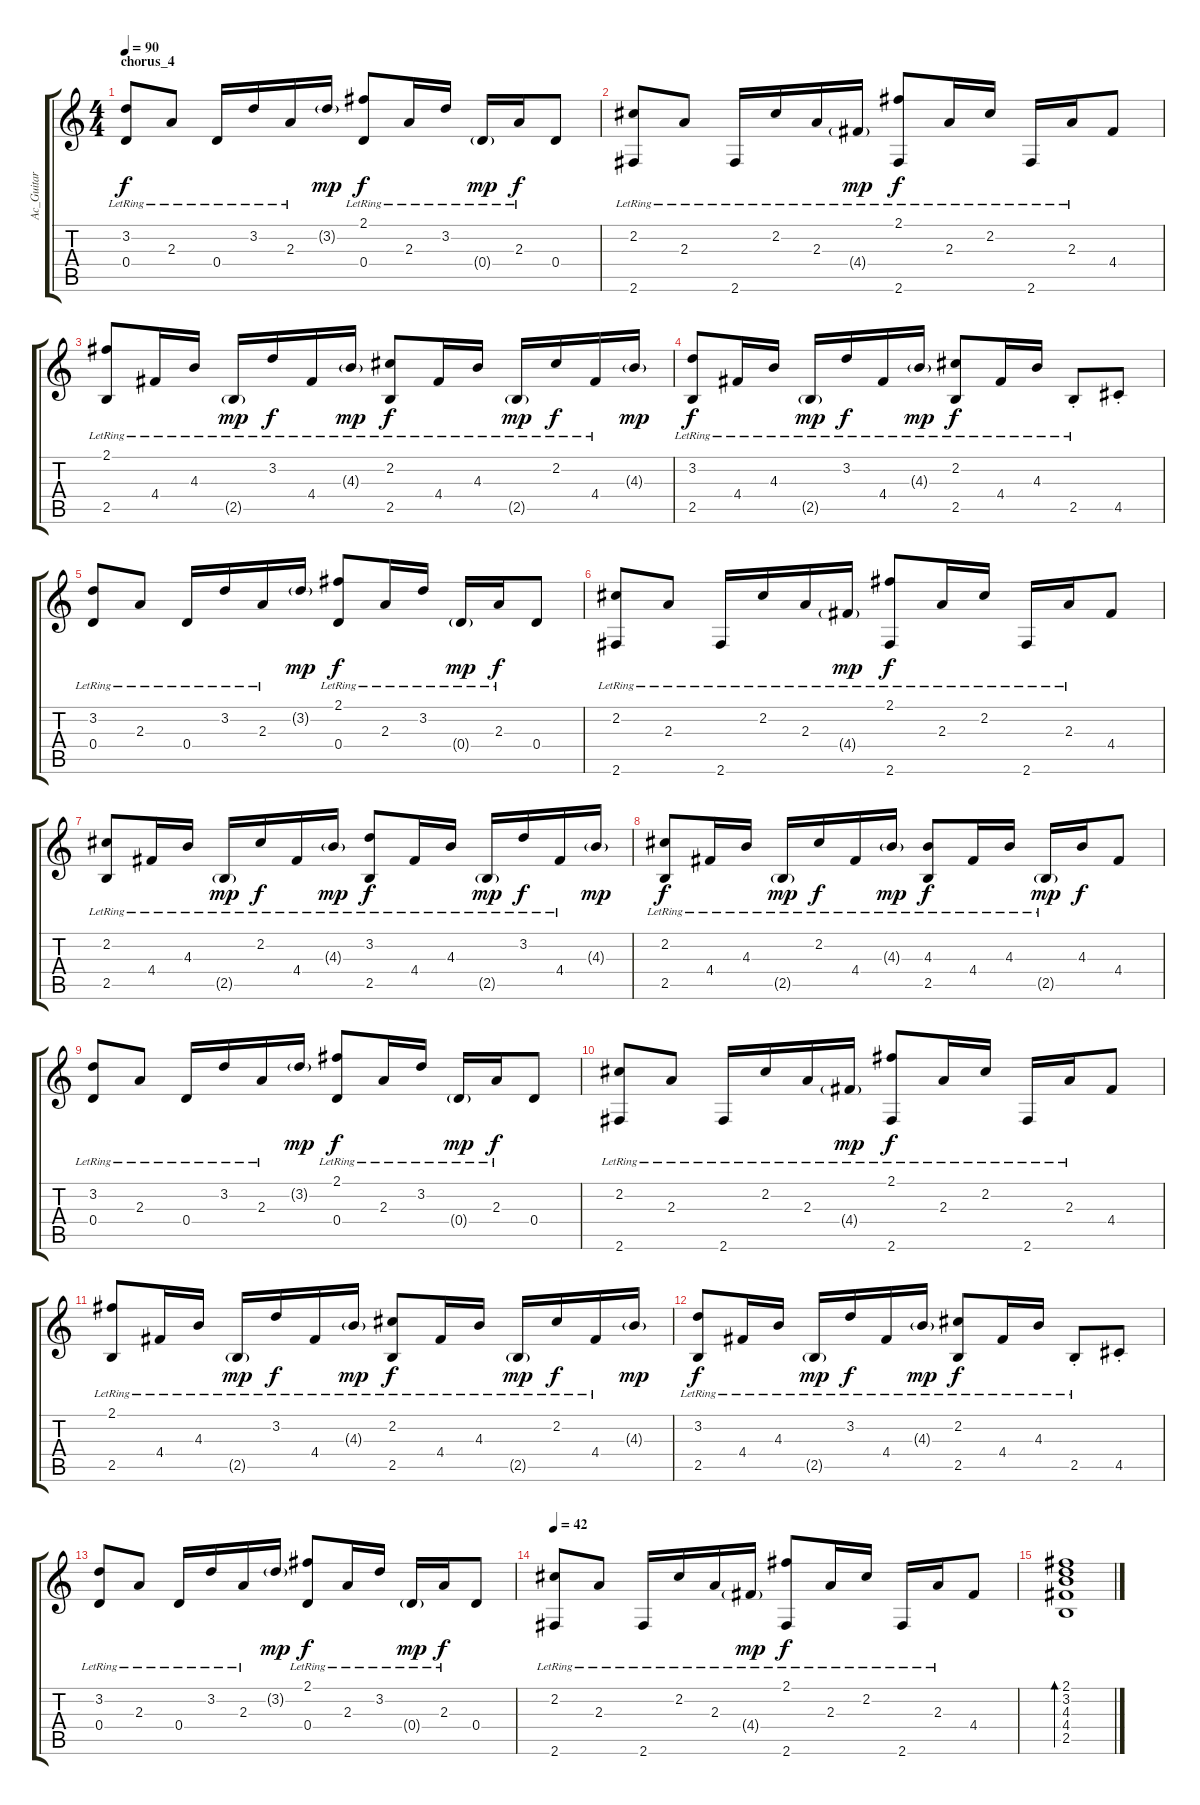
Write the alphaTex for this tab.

\track ("Ac_Guitar" "Ac_Guitar") {instrument acousticguitarsteel}
\staff {score tabs}
\tuning (E4 B3 G3 D3 A2 E2) {hide}
\ts (4 4)
\section ("" "chorus_4")
\tempo 90
\clef g2
\ks c
(3.2{lr} 0.4{lr}).8{dy f} 2.3{lr}.8 0.4{lr}.16 3.2{lr}.16 2.3{lr}.16 3.2{g}.16{dy mp} (2.1{lr} 0.4{lr}).8{dy f} 2.3{lr}.16 3.2{lr}.16 0.4{g lr}.16{dy mp} 2.3{lr}.16{dy f} 0.4.8 |
(2.2{lr} 2.6{lr}).8 2.3{lr}.8 2.6{lr}.16 2.2{lr}.16 2.3{lr}.16 4.4{g lr}.16{dy mp} (2.1{lr} 2.6{lr}).8{dy f} 2.3{lr}.16 2.2{lr}.16 2.6{lr}.16 2.3{lr}.16 4.4.8 |
(2.1{lr} 2.5{lr}).8 4.4{lr}.16 4.3{lr}.16 2.5{g lr}.16{dy mp} 3.2{lr}.16{dy f} 4.4{lr}.16 4.3{g lr}.16{dy mp} (2.2{lr} 2.5{lr}).8{dy f} 4.4{lr}.16 4.3{lr}.16 2.5{g lr}.16{dy mp} 2.2{lr}.16{dy f} 4.4{lr}.16 4.3{g}.16{dy mp} |
(3.2{lr} 2.5{lr}).8{dy f} 4.4{lr}.16 4.3{lr}.16 2.5{g lr}.16{dy mp} 3.2{lr}.16{dy f} 4.4{lr}.16 4.3{g lr}.16{dy mp} (2.2{lr} 2.5{lr}).8{dy f} 4.4{lr}.16 4.3{lr}.16 2.5{st lr}.8 4.5{st}.8 |
(3.2{lr} 0.4{lr}).8 2.3{lr}.8 0.4{lr}.16 3.2{lr}.16 2.3{lr}.16 3.2{g}.16{dy mp} (2.1{lr} 0.4{lr}).8{dy f} 2.3{lr}.16 3.2{lr}.16 0.4{g lr}.16{dy mp} 2.3{lr}.16{dy f} 0.4.8 |
(2.2{lr} 2.6{lr}).8 2.3{lr}.8 2.6{lr}.16 2.2{lr}.16 2.3{lr}.16 4.4{g lr}.16{dy mp} (2.1{lr} 2.6{lr}).8{dy f} 2.3{lr}.16 2.2{lr}.16 2.6{lr}.16 2.3{lr}.16 4.4.8 |
(2.2 2.5{lr}).8 4.4{lr}.16 4.3{lr}.16 2.5{g lr}.16{dy mp} 2.2{lr}.16{dy f} 4.4{lr}.16 4.3{g lr}.16{dy mp} (3.2{lr} 2.5{lr}).8{dy f} 4.4{lr}.16 4.3{lr}.16 2.5{g lr}.16{dy mp} 3.2{lr}.16{dy f} 4.4{lr}.16 4.3{g}.16{dy mp} |
(2.2{lr} 2.5{lr}).8{dy f} 4.4{lr}.16 4.3{lr}.16 2.5{g lr}.16{dy mp} 2.2{lr}.16{dy f} 4.4{lr}.16 4.3{g lr}.16{dy mp} (4.3 2.5{lr}).8{dy f} 4.4{lr}.16 4.3{lr}.16 2.5{g lr}.16{dy mp} 4.3.16{dy f} 4.4.8 |
(3.2{lr} 0.4{lr}).8 2.3{lr}.8 0.4{lr}.16 3.2{lr}.16 2.3{lr}.16 3.2{g}.16{dy mp} (2.1{lr} 0.4{lr}).8{dy f} 2.3{lr}.16 3.2{lr}.16 0.4{g lr}.16{dy mp} 2.3{lr}.16{dy f} 0.4.8 |
(2.2{lr} 2.6{lr}).8 2.3{lr}.8 2.6{lr}.16 2.2{lr}.16 2.3{lr}.16 4.4{g lr}.16{dy mp} (2.1{lr} 2.6{lr}).8{dy f} 2.3{lr}.16 2.2{lr}.16 2.6{lr}.16 2.3{lr}.16 4.4.8 |
(2.1{lr} 2.5{lr}).8 4.4{lr}.16 4.3{lr}.16 2.5{g lr}.16{dy mp} 3.2{lr}.16{dy f} 4.4{lr}.16 4.3{g lr}.16{dy mp} (2.2{lr} 2.5{lr}).8{dy f} 4.4{lr}.16 4.3{lr}.16 2.5{g lr}.16{dy mp} 2.2{lr}.16{dy f} 4.4{lr}.16 4.3{g}.16{dy mp} |
(3.2{lr} 2.5{lr}).8{dy f} 4.4{lr}.16 4.3{lr}.16 2.5{g lr}.16{dy mp} 3.2{lr}.16{dy f} 4.4{lr}.16 4.3{g lr}.16{dy mp} (2.2{lr} 2.5{lr}).8{dy f} 4.4{lr}.16 4.3{lr}.16 2.5{st lr}.8 4.5{st}.8 |
(3.2{lr} 0.4{lr}).8 2.3{lr}.8 0.4{lr}.16 3.2{lr}.16 2.3{lr}.16 3.2{g}.16{dy mp} (2.1{lr} 0.4{lr}).8{dy f} 2.3{lr}.16 3.2{lr}.16 0.4{g lr}.16{dy mp} 2.3{lr}.16{dy f} 0.4.8 |
\tempo 42
(2.2{lr} 2.6{lr}).8 2.3{lr}.8 2.6{lr}.16 2.2{lr}.16 2.3{lr}.16 4.4{g lr}.16{dy mp} (2.1{lr} 2.6{lr}).8{dy f} 2.3{lr}.16 2.2{lr}.16 2.6{lr}.16 2.3{lr}.16 4.4.8 |
(2.1 3.2 4.3 4.4 2.5).1{bd 240}
